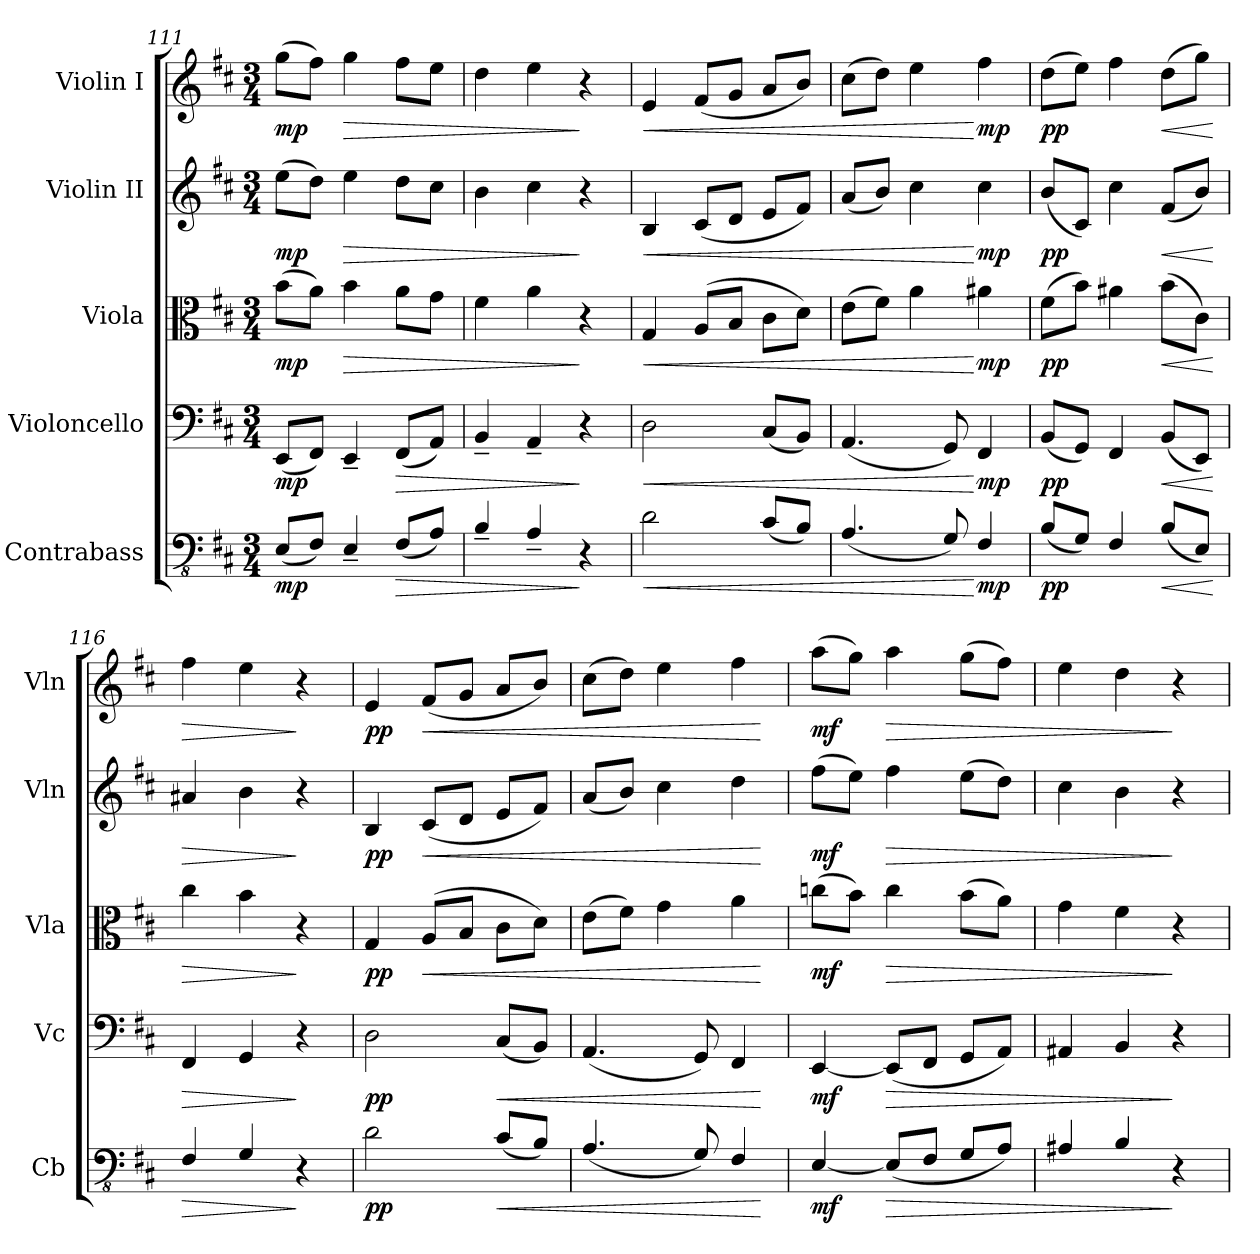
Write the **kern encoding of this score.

**kern	**dynam	**kern	**dynam	**kern	**dynam	**kern	**dynam	**kern	**dynam
*part5	*part5	*part4	*part4	*part3	*part3	*part2	*part2	*part1	*part1
*staff5	*staff5	*staff4	*staff4	*staff3	*staff3	*staff2	*staff2	*staff1	*staff1
*I"Contrabass	*	*I"Violoncello	*	*I"Viola	*	*I"Violin II	*	*I"Violin I	*
*I'Cb	*	*I'Vc	*	*I'Vla	*	*I'Vln	*	*I'Vln	*
*clefFv4	*	*clefF4	*	*clefC3	*	*clefG2	*	*clefG2	*
*ITrd7c12	*	*	*	*	*	*	*	*	*
*k[f#c#]	*	*k[f#c#]	*	*k[f#c#]	*	*k[f#c#]	*	*k[f#c#]	*
*M3/4	*	*M3/4	*	*M3/4	*	*M3/4	*	*M3/4	*
=111	=111	=111	=111	=111	=111	=111	=111	=111	=111
!	!LO:DY:b	!	!LO:DY:b	!	!LO:DY:b	!	!LO:DY:b	!	!LO:DY:b
(8EEE/L	mp	(8EE/L	mp	(8b\L	mp	(8ee\L	mp	(8gg\L	mp
8FFF#/J)	.	8FF#/J)	.	8a\J)	.	8dd\J)	.	8ff#\J)	.
!	!	!	!	!	!LO:HP:b	!	!LO:HP:b	!	!LO:HP:b
4EEE~/	.	4EE~/	.	4b\	>	4ee\	>	4gg\	>
!	!LO:HP:b	!	!LO:HP:b	!	!	!	!	!	!
(8FFF#/L	>	(8FF#/L	>	8a\L	.	8dd\L	.	8ff#\L	.
8AAA/J)	.	8AA/J)	.	8g\J	.	8cc#\J	.	8ee\J	.
!!LO:LB:g=z
=112	=112	=112	=112	=112	=112	=112	=112	=112	=112
4BBB~/	.	4BB~/	.	4f#\	.	4b\	.	4dd\	.
4AAA~/	.	4AA~/	.	4a\	.	4cc#\	.	4ee\	.
4r	]	4r	]	4r	]	4r	]	4r	]
=113	=113	=113	=113	=113	=113	=113	=113	=113	=113
!	!LO:HP:b	!	!LO:HP:b	!	!LO:HP:b	!	!LO:HP:b	!	!LO:HP:b
2DD\	<	2D\	<	4G/	<	4B/	<	4e/	<
.	.	.	.	(8A/L	.	(8c#/L	.	(8f#/L	.
.	.	.	.	8B/J	.	8d/J	.	8g/J	.
(8CC#/L	.	(8C#/L	.	8c#\L	.	8e/L	.	8a/L	.
8BBB/J)	.	8BB/J)	.	8d\J)	.	8f#/J)	.	8b/J)	.
=114	=114	=114	=114	=114	=114	=114	=114	=114	=114
(4.AAA/	.	(4.AA/	.	(8e\L	.	(8a/L	.	(8cc#\L	.
.	.	.	.	8f#\J)	.	8b/J)	.	8dd\J)	.
.	.	.	.	4a\	.	4cc#\	.	4ee\	.
8GGG/)	.	8GG/)	.	.	.	.	.	.	.
!	!LO:DY:n=1:b	!	!LO:DY:n=1:b	!	!LO:DY:n=1:b	!	!LO:DY:n=1:b	!	!LO:DY:n=1:b
4FFF#/	[ mp	4FF#/	[ mp	4a#X\	[ mp	4cc#\	[ mp	4ff#\	[ mp
=115	=115	=115	=115	=115	=115	=115	=115	=115	=115
!	!LO:DY:b	!	!LO:DY:b	!	!LO:DY:b	!	!LO:DY:b	!	!LO:DY:b
(8BBB/L	pp	(8BB/L	pp	(8f#\L	pp	(8b/L	pp	(8dd\L	pp
8GGG/J)	.	8GG/J)	.	8b\J)	.	8c#/J)	.	8ee\J)	.
4FFF#/	.	4FF#/	.	4a#X\	.	4cc#\	.	4ff#\	.
!	!LO:HP:b	!	!LO:HP:b	!	!LO:HP:b	!	!LO:HP:b	!	!LO:HP:b
(8BBB/L	<	(8BB/L	<	(8b\L	<	(8f#/L	<	(8dd\L	<
8EEE/J)	.	8EE/J)	.	8c#\J)	.	8b/J)	.	8gg\J)	.
.	[	.	[	.	[	.	[	.	[
=116	=116	=116	=116	=116	=116	=116	=116	=116	=116
!	!LO:HP:b	!	!LO:HP:b	!	!LO:HP:b	!	!LO:HP:b	!	!LO:HP:b
4FFF#/	>	4FF#/	>	4cc#\	>	4a#X/	>	4ff#\	>
4GGG/	.	4GG/	.	4b\	.	4b\	.	4ee\	.
4r	]	4r	]	4r	]	4r	]	4r	]
=117	=117	=117	=117	=117	=117	=117	=117	=117	=117
!	!LO:DY:b	!	!LO:DY:b	!	!LO:DY:b	!	!LO:DY:b	!	!LO:DY:b
2DD\	pp	2D\	pp	4G/	pp	4B/	pp	4e/	pp
!	!	!	!	!	!LO:HP:b	!	!LO:HP:b	!	!LO:HP:b
.	.	.	.	(8A/L	<	(8c#/L	<	(8f#/L	<
.	.	.	.	8B/J	.	8d/J	.	8g/J	.
!	!LO:HP:b	!	!LO:HP:b	!	!	!	!	!	!
(8CC#/L	<	(8C#/L	<	8c#\L	.	8e/L	.	8a/L	.
8BBB/J)	.	8BB/J)	.	8d\J)	.	8f#/J)	.	8b/J)	.
=118	=118	=118	=118	=118	=118	=118	=118	=118	=118
(4.AAA/	.	(4.AA/	.	(8e\L	.	(8a/L	.	(8cc#\L	.
.	.	.	.	8f#\J)	.	8b/J)	.	8dd\J)	.
.	.	.	.	4g\	.	4cc#\	.	4ee\	.
8GGG/)	.	8GG/)	.	.	.	.	.	.	.
4FFF#/	.	4FF#/	.	4a\	.	4dd\	.	4ff#\	.
.	[	.	[	.	[	.	[	.	[
=119	=119	=119	=119	=119	=119	=119	=119	=119	=119
!	!LO:DY:b	!	!LO:DY:b	!	!LO:DY:b	!	!LO:DY:b	!	!LO:DY:b
[4EEE/	mf	[4EE/	mf	(8ccn\L	mf	(8ff#\L	mf	(8aa\L	mf
.	.	.	.	8b\J)	.	8ee\J)	.	8gg\J)	.
!	!LO:HP:b	!	!LO:HP:b	!	!LO:HP:b	!	!LO:HP:b	!	!LO:HP:b
(8EEE/L]	>	(8EE/L]	>	4cc\	>	4ff#\	>	4aa\	>
8FFF#/J	.	8FF#/J	.	.	.	.	.	.	.
8GGG/L	.	8GG/L	.	(8b\L	.	(8ee\L	.	(8gg\L	.
8AAA/J)	.	8AA/J)	.	8a\J)	.	8dd\J)	.	8ff#\J)	.
=120	=120	=120	=120	=120	=120	=120	=120	=120	=120
4AAA#X/	.	4AA#X/	.	4g\	.	4cc#\	.	4ee\	.
4BBB/	.	4BB/	.	4f#\	.	4b\	.	4dd\	.
4r	]	4r	]	4r	]	4r	]	4r	]
=	=	=	=	=	=	=	=	=	=
*-	*-	*-	*-	*-	*-	*-	*-	*-	*-
